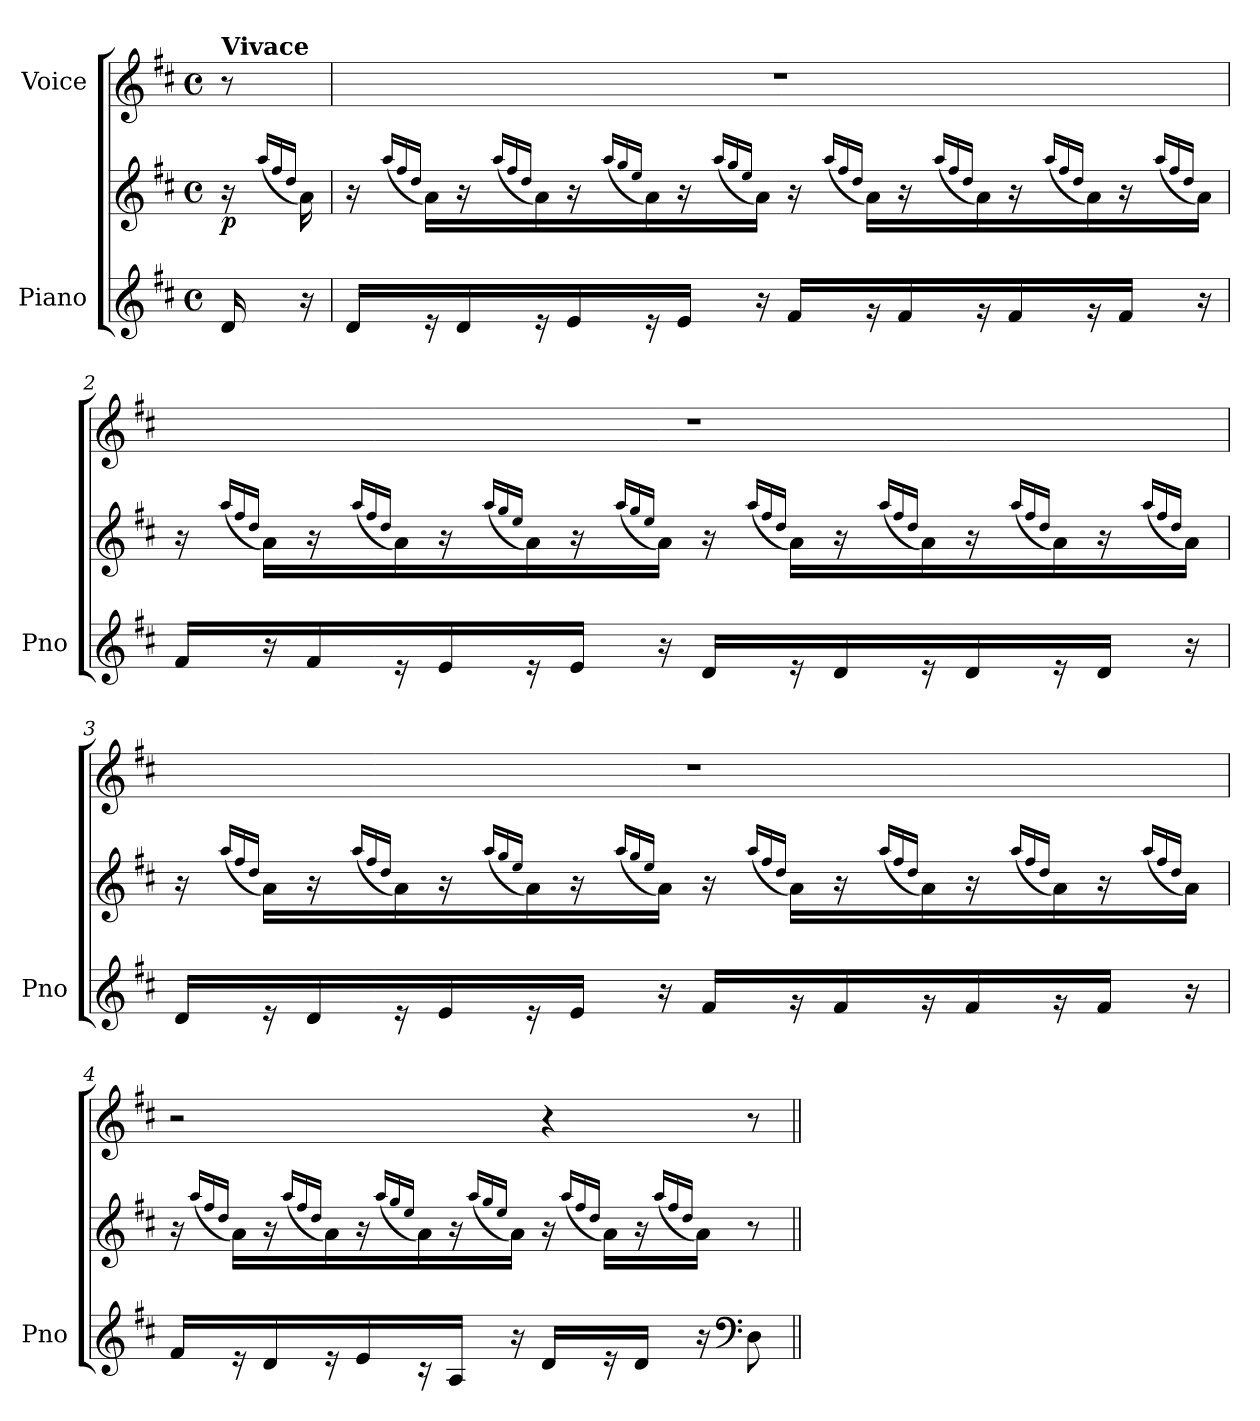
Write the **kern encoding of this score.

**kern	**kern	**dynam	**kern
*part2	*part2	*part2	*part1
*staff3	*staff2	*staff2/3	*staff1
*I"Piano	*	*	*I"Voice
*I'Pno	*	*	*
*clefG2	*clefG2	*	*clefG2
*k[f#c#]	*k[f#c#]	*	*k[f#c#]
*M4/4	*M4/4	*	*M4/4
*met(c)	*met(c)	*	*met(c)
=	=	=	=
!	!	!	!LO:TX:a:B:t=Vivace
!	!	!LO:DY:b	!
16d/	16r	p	8r
.	(<16qaa/LL	.	.
.	16qff#/	.	.
.	16qdd/JJ	.	.
16r	16a\)	.	.
=1	=1	=1	=1
16d/LL	16r	.	1r
.	(<16qaa/LL	.	.
.	16qff#/	.	.
.	16qdd/JJ	.	.
16r	16a\LL)	.	.
16d/	16r	.	.
.	(<16qaa/LL	.	.
.	16qff#/	.	.
.	16qdd/JJ	.	.
16r	16a\)	.	.
16e/	16r	.	.
.	(<16qaa/LL	.	.
.	16qgg/	.	.
.	16qee/JJ	.	.
16r	16a\)	.	.
16e/JJ	16r	.	.
.	(<16qaa/LL	.	.
.	16qgg/	.	.
.	16qee/JJ	.	.
16r	16a\JJ)	.	.
16f#/LL	16r	.	.
.	(<16qaa/LL	.	.
.	16qff#/	.	.
.	16qdd/JJ	.	.
16r	16a\LL)	.	.
16f#/	16r	.	.
.	(<16qaa/LL	.	.
.	16qff#/	.	.
.	16qdd/JJ	.	.
16r	16a\)	.	.
16f#/	16r	.	.
.	(<16qaa/LL	.	.
.	16qff#/	.	.
.	16qdd/JJ	.	.
16r	16a\)	.	.
16f#/JJ	16r	.	.
.	(<16qaa/LL	.	.
.	16qff#/	.	.
.	16qdd/JJ	.	.
16r	16a\JJ)	.	.
=2	=2	=2	=2
16f#/LL	16r	.	1r
.	(<16qaa/LL	.	.
.	16qff#/	.	.
.	16qdd/JJ	.	.
16r	16a\LL)	.	.
16f#/	16r	.	.
.	(<16qaa/LL	.	.
.	16qff#/	.	.
.	16qdd/JJ	.	.
16r	16a\)	.	.
16e/	16r	.	.
.	(<16qaa/LL	.	.
.	16qgg/	.	.
.	16qee/JJ	.	.
16r	16a\)	.	.
16e/JJ	16r	.	.
.	(<16qaa/LL	.	.
.	16qgg/	.	.
.	16qee/JJ	.	.
16r	16a\JJ)	.	.
16d/LL	16r	.	.
.	(<16qaa/LL	.	.
.	16qff#/	.	.
.	16qdd/JJ	.	.
16r	16a\LL)	.	.
16d/	16r	.	.
.	(<16qaa/LL	.	.
.	16qff#/	.	.
.	16qdd/JJ	.	.
16r	16a\)	.	.
16d/	16r	.	.
.	(<16qaa/LL	.	.
.	16qff#/	.	.
.	16qdd/JJ	.	.
16r	16a\)	.	.
16d/JJ	16r	.	.
.	(<16qaa/LL	.	.
.	16qff#/	.	.
.	16qdd/JJ	.	.
16r	16a\JJ)	.	.
!!LO:LB:g=z
=3	=3	=3	=3
16d/LL	16r	.	1r
.	(<16qaa/LL	.	.
.	16qff#/	.	.
.	16qdd/JJ	.	.
16r	16a\LL)	.	.
16d/	16r	.	.
.	(<16qaa/LL	.	.
.	16qff#/	.	.
.	16qdd/JJ	.	.
16r	16a\)	.	.
16e/	16r	.	.
.	(<16qaa/LL	.	.
.	16qgg/	.	.
.	16qee/JJ	.	.
16r	16a\)	.	.
16e/JJ	16r	.	.
.	(<16qaa/LL	.	.
.	16qgg/	.	.
.	16qee/JJ	.	.
16r	16a\JJ)	.	.
16f#/LL	16r	.	.
.	(<16qaa/LL	.	.
.	16qff#/	.	.
.	16qdd/JJ	.	.
16r	16a\LL)	.	.
16f#/	16r	.	.
.	(<16qaa/LL	.	.
.	16qff#/	.	.
.	16qdd/JJ	.	.
16r	16a\)	.	.
16f#/	16r	.	.
.	(<16qaa/LL	.	.
.	16qff#/	.	.
.	16qdd/JJ	.	.
16r	16a\)	.	.
16f#/JJ	16r	.	.
.	(<16qaa/LL	.	.
.	16qff#/	.	.
.	16qdd/JJ	.	.
16r	16a\JJ)	.	.
=4	=4	=4	=4
16f#/LL	16r	.	2r
.	(<16qaa/LL	.	.
.	16qff#/	.	.
.	16qdd/JJ	.	.
16r	16a\LL)	.	.
16d/	16r	.	.
.	(<16qaa/LL	.	.
.	16qff#/	.	.
.	16qdd/JJ	.	.
16r	16a\)	.	.
16e/	16r	.	.
.	(<16qaa/LL	.	.
.	16qgg/	.	.
.	16qee/JJ	.	.
16r	16a\)	.	.
16A/JJ	16r	.	.
.	(<16qaa/LL	.	.
.	16qgg/	.	.
.	16qee/JJ	.	.
16r	16a\JJ)	.	.
16d/LL	16r	.	4r
.	(<16qaa/LL	.	.
.	16qff#/	.	.
.	16qdd/JJ	.	.
16r	16a\LL)	.	.
16d/JJ	16r	.	.
.	(<16qaa/LL	.	.
.	16qff#/	.	.
.	16qdd/JJ	.	.
16r	16a\JJ)	.	.
*clefF4	*	*	*
8D\	8r	.	8r
=||	=||	=||	=||
*-	*-	*-	*-
